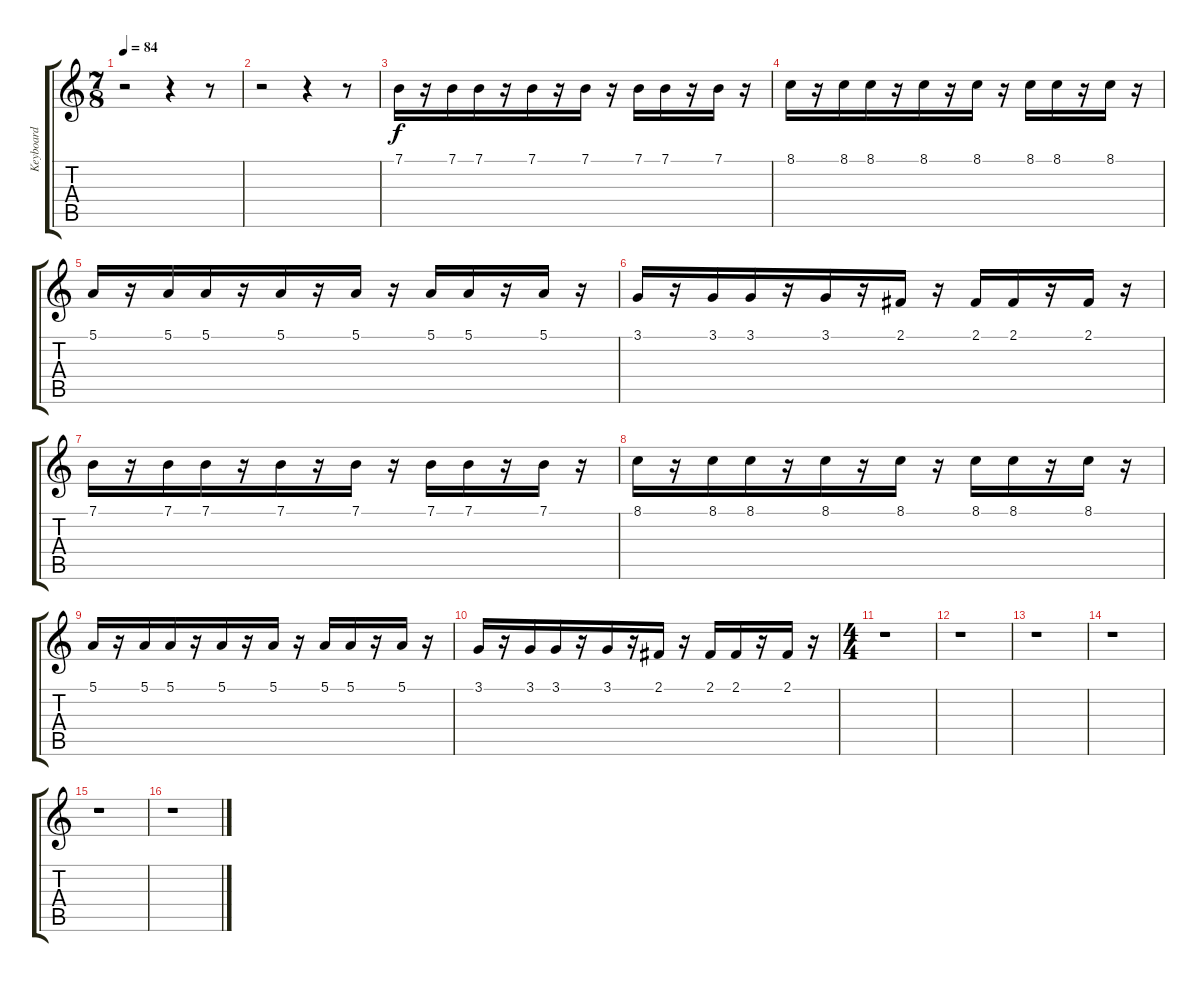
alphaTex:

\track ("Keyboard" "Keyboard") {instrument stringensemble1}
\staff {score tabs}
\tuning (E4 B3 G3 D3 A2 E2) {hide}
\ts (7 8)
\tempo 84
\clef g2
\ks c
r.2{dy f instrument stringensemble1} r.4 r.8 |
r.2 r.4 r.8 |
7.1.16 r.16 7.1.16 7.1.16 r.16 7.1.16 r.16 7.1.16 r.16 7.1.16 7.1.16 r.16 7.1.16 r.16 |
8.1.16 r.16 8.1.16 8.1.16 r.16 8.1.16 r.16 8.1.16 r.16 8.1.16 8.1.16 r.16 8.1.16 r.16 |
5.1.16 r.16 5.1.16 5.1.16 r.16 5.1.16 r.16 5.1.16 r.16 5.1.16 5.1.16 r.16 5.1.16 r.16 |
3.1.16 r.16 3.1.16 3.1.16 r.16 3.1.16 r.16 2.1.16 r.16 2.1.16 2.1.16 r.16 2.1.16 r.16 |
7.1.16 r.16 7.1.16 7.1.16 r.16 7.1.16 r.16 7.1.16 r.16 7.1.16 7.1.16 r.16 7.1.16 r.16 |
8.1.16 r.16 8.1.16 8.1.16 r.16 8.1.16 r.16 8.1.16 r.16 8.1.16 8.1.16 r.16 8.1.16 r.16 |
5.1.16 r.16 5.1.16 5.1.16 r.16 5.1.16 r.16 5.1.16 r.16 5.1.16 5.1.16 r.16 5.1.16 r.16 |
3.1.16 r.16 3.1.16 3.1.16 r.16 3.1.16 r.16 2.1.16 r.16 2.1.16 2.1.16 r.16 2.1.16 r.16 |
\ts (4 4)
r.1 |
r.1 |
r.1 |
r.1 |
r.1 |
r.1
